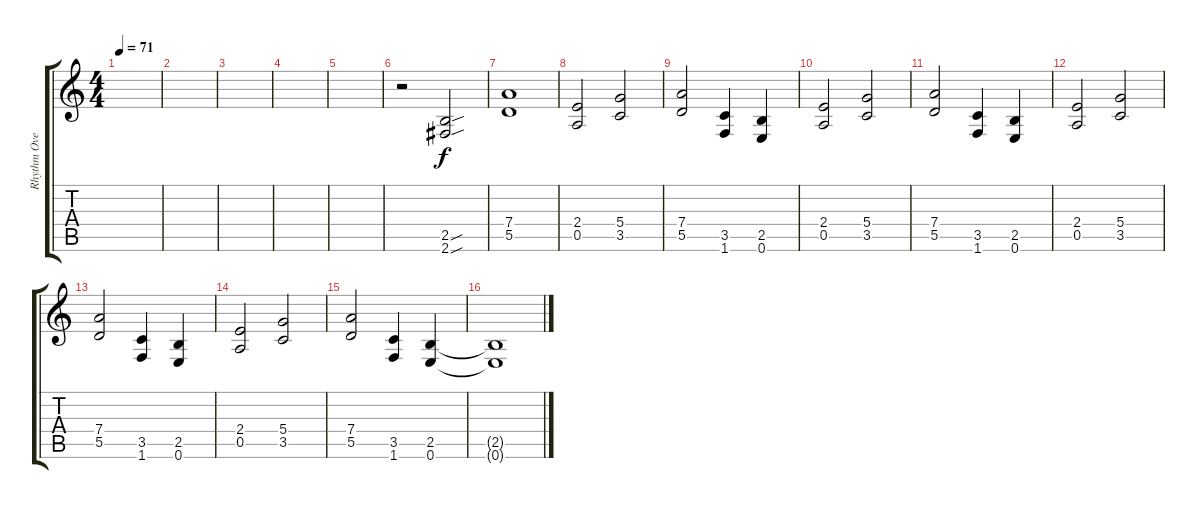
\track ("Rhythm Overdriven" "Rhythm Ove") {instrument distortionguitar}
\staff {score tabs}
\tuning (E4 B3 G3 D3 A2 E2) {hide}
\ts (4 4)
\tempo 71
\clef g2
\ks c
|
|
|
|
|
r.2 (2.5{sou} 2.6{sou}).2 |
(7.4 5.5).1 |
(2.4 0.5).2 (5.4 3.5).2 |
(7.4 5.5).2 (3.5 1.6).4 (2.5 0.6).4 |
(2.4 0.5).2 (5.4 3.5).2 |
(7.4 5.5).2 (3.5 1.6).4 (2.5 0.6).4 |
(2.4 0.5).2 (5.4 3.5).2 |
(7.4 5.5).2 (3.5 1.6).4 (2.5 0.6).4 |
(2.4 0.5).2 (5.4 3.5).2 |
(7.4 5.5).2 (3.5 1.6).4 (2.5 0.6).4 |
(2.5{t} 0.6{t}).1
